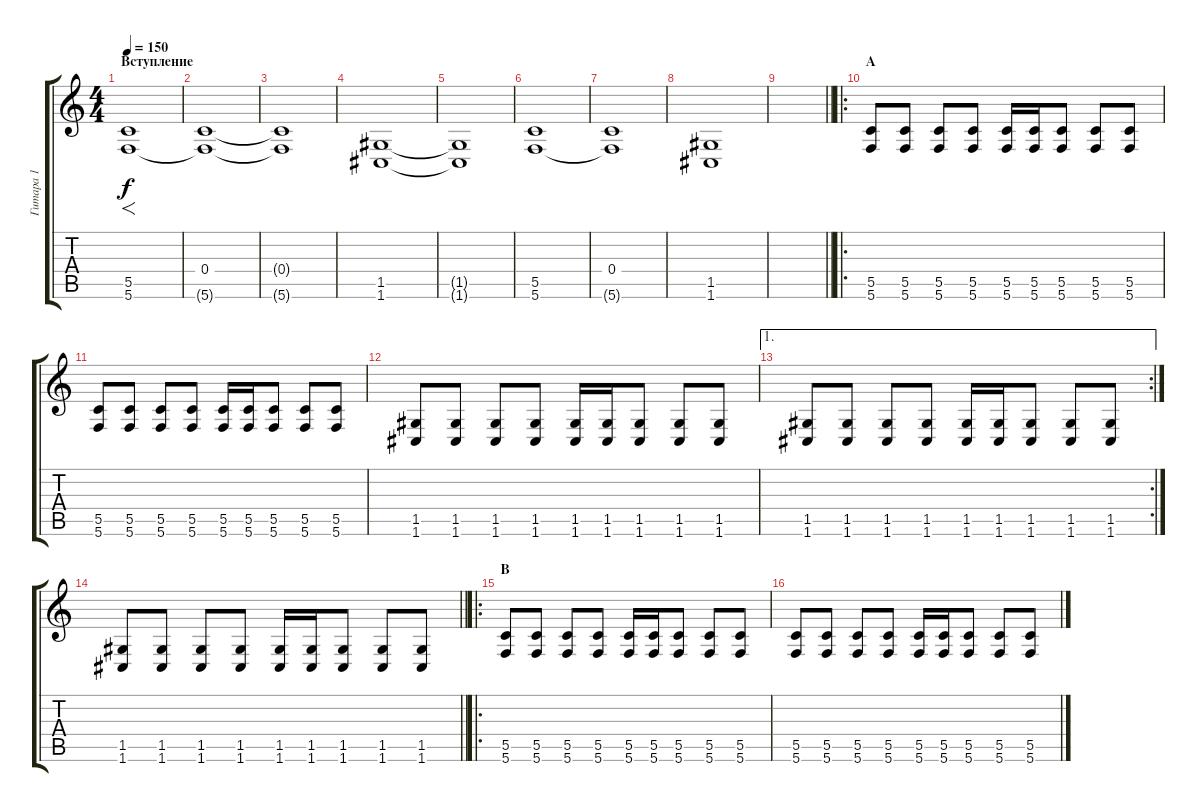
\track ("Гитара 1" "Гитара 1") {instrument distortionguitar}
\staff {score tabs}
\tuning (D4 A3 F3 C3 G2 C2) {hide}
\ts (4 4)
\section ("" "Вступление")
\tempo 150
\clef g2
\ks c
(5.5 5.6).1{f dy f instrument distortionguitar} |
(0.4 5.6{t}).1 |
(0.4{t} 5.6{t}).1 |
(1.5 1.6).1 |
(1.5{t} 1.6{t}).1 |
(5.5 5.6).1 |
(0.4 5.6{t}).1 |
(1.5 1.6).1 |
\barLineRight lightlight
|
\ro
\section ("" "А")
(5.5 5.6).8 (5.5 5.6).8 (5.5 5.6).8 (5.5 5.6).8 (5.5 5.6).16 (5.5 5.6).16 (5.5 5.6).8 (5.5 5.6).8 (5.5 5.6).8 |
(5.5 5.6).8 (5.5 5.6).8 (5.5 5.6).8 (5.5 5.6).8 (5.5 5.6).16 (5.5 5.6).16 (5.5 5.6).8 (5.5 5.6).8 (5.5 5.6).8 |
(1.5 1.6).8 (1.5 1.6).8 (1.5 1.6).8 (1.5 1.6).8 (1.5 1.6).16 (1.5 1.6).16 (1.5 1.6).8 (1.5 1.6).8 (1.5 1.6).8 |
\ae 1
\rc 2
(1.5 1.6).8 (1.5 1.6).8 (1.5 1.6).8 (1.5 1.6).8 (1.5 1.6).16 (1.5 1.6).16 (1.5 1.6).8 (1.5 1.6).8 (1.5 1.6).8 |
\barLineRight lightlight
(1.5 1.6).8 (1.5 1.6).8 (1.5 1.6).8 (1.5 1.6).8 (1.5 1.6).16 (1.5 1.6).16 (1.5 1.6).8 (1.5 1.6).8 (1.5 1.6).8 |
\ro
\section ("" "B")
(5.5 5.6).8 (5.5 5.6).8 (5.5 5.6).8 (5.5 5.6).8 (5.5 5.6).16 (5.5 5.6).16 (5.5 5.6).8 (5.5 5.6).8 (5.5 5.6).8 |
(5.5 5.6).8 (5.5 5.6).8 (5.5 5.6).8 (5.5 5.6).8 (5.5 5.6).16 (5.5 5.6).16 (5.5 5.6).8 (5.5 5.6).8 (5.5 5.6).8
